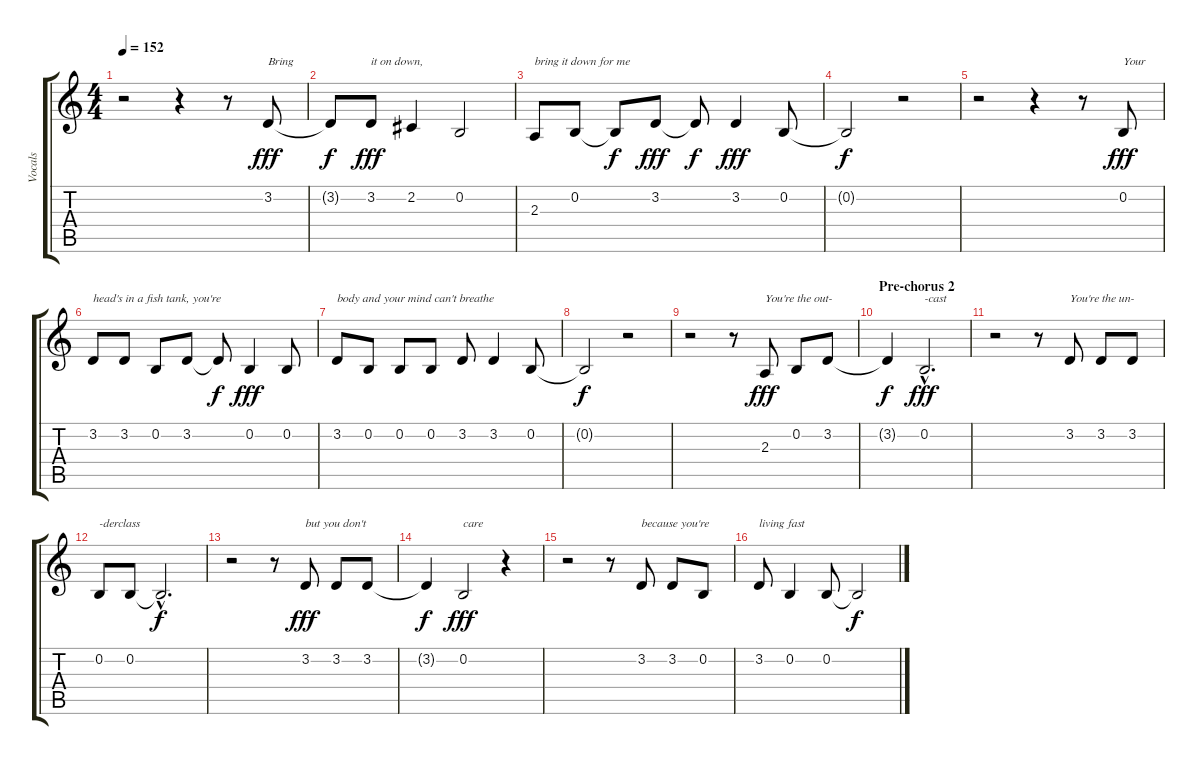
\track ("Vocals" "Vocals") {instrument tenorsax}
\staff {score tabs}
\tuning (E4 B3 G3 D3 A2 E2) {hide}
\ts (4 4)
\tempo 152
\clef g2
\ks c
r.2{dy f} r.4 r.8 3.2.8{txt "Bring" dy fff} |
3.2{t}.8{dy f} 3.2.8{txt "it on down," dy fff} 2.2.4 0.2.2 |
2.3.8{txt "bring it down for me"} 0.2.8 0.2{t}.8{dy f} 3.2.8{dy fff} 3.2{t}.8{dy f} 3.2.4{dy fff} 0.2.8 |
0.2{t}.2{dy f} r.2 |
r.2 r.4 r.8 0.2.8{txt "Your" dy fff} |
3.2.8{txt "head's in a fish tank, you're"} 3.2.8 0.2.8 3.2.8 3.2{t}.8{dy f} 0.2.4{dy fff} 0.2.8 |
3.2.8{txt "body and your mind can't breathe"} 0.2.8 0.2.8 0.2.8 3.2.8 3.2.4 0.2.8 |
0.2{t}.2{dy f} r.2 |
r.2 r.8 2.3.8{txt "You're the out-" dy fff} 0.2.8 3.2.8 |
\section ("" "Pre-chorus 2")
3.2{t}.4{dy f} 0.2{hac}.2{d txt "-cast" dy fff} |
r.2 r.8 3.2.8{txt "You're the un-"} 3.2.8 3.2.8 |
0.2.8{txt "-derclass"} 0.2.8 0.2{hac t}.2{d dy f} |
r.2 r.8 3.2.8{txt "but you don't" dy fff} 3.2.8 3.2.8 |
3.2{t}.4{dy f} 0.2.2{txt "care" dy fff} r.4 |
r.2 r.8 3.2.8{txt "because you're"} 3.2.8 0.2.8 |
3.2.8{txt "living fast"} 0.2.4 0.2.8 0.2{t}.2{dy f}
